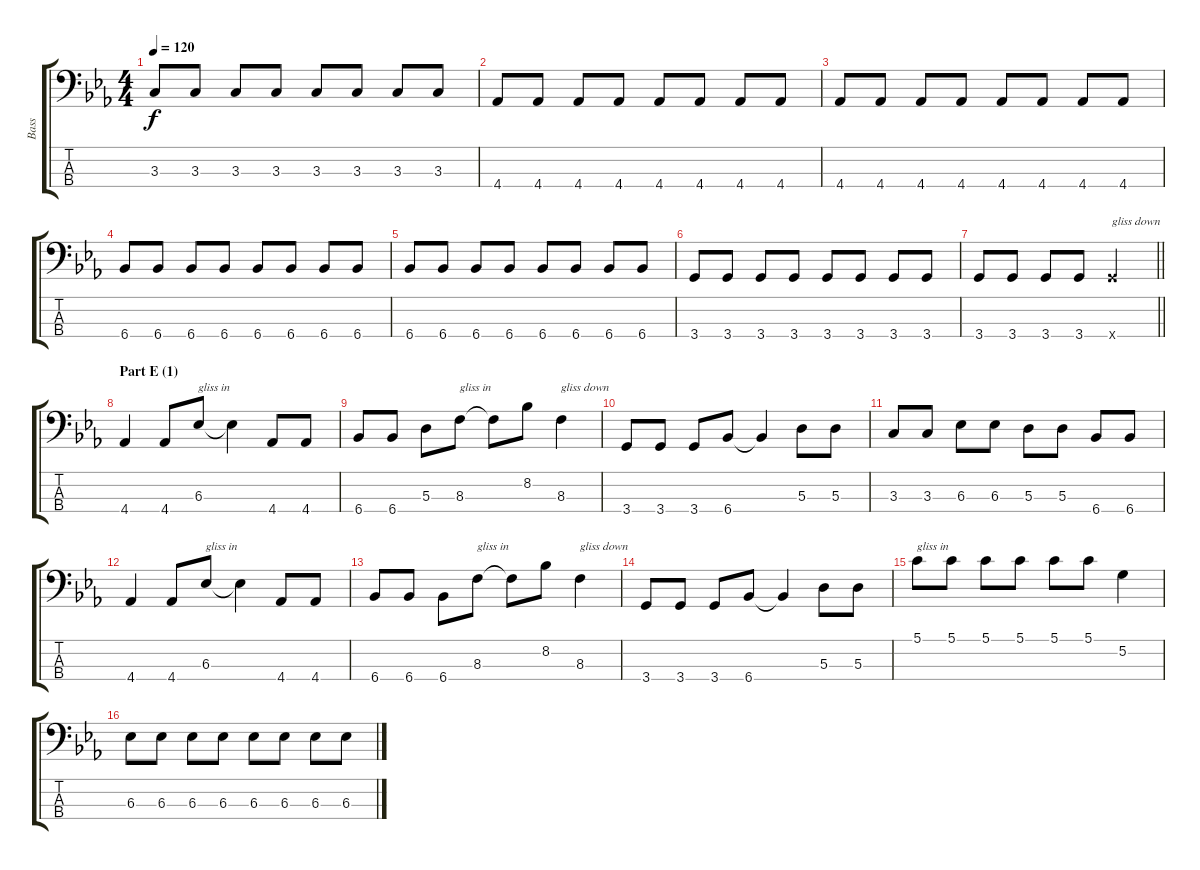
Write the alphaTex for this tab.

\track ("Bass" "Bass") {instrument electricbasspick}
\staff {score tabs}
\tuning (G2 D2 A1 E1) {hide}
\ts (4 4)
\tempo 120
\clef f4
\ks eb
3.3.8{dy f} 3.3.8 3.3.8 3.3.8 3.3.8 3.3.8 3.3.8 3.3.8 |
4.4.8 4.4.8 4.4.8 4.4.8 4.4.8 4.4.8 4.4.8 4.4.8 |
4.4.8 4.4.8 4.4.8 4.4.8 4.4.8 4.4.8 4.4.8 4.4.8 |
6.4.8 6.4.8 6.4.8 6.4.8 6.4.8 6.4.8 6.4.8 6.4.8 |
6.4.8 6.4.8 6.4.8 6.4.8 6.4.8 6.4.8 6.4.8 6.4.8 |
3.4.8 3.4.8 3.4.8 3.4.8 3.4.8 3.4.8 3.4.8 3.4.8 |
\barLineRight lightlight
3.4.8 3.4.8 3.4.8 3.4.8 3.4{x}.2{txt "gliss down"} |
\section ("" "Part E (1)")
4.4.4 4.4.8 6.3.8{txt "gliss in"} 6.3{t}.4 4.4.8 4.4.8 |
6.4.8 6.4.8 5.3.8 8.3.8{txt "gliss in"} 8.3{t}.8 8.2.8 8.3.4{txt "gliss down"} |
3.4.8 3.4.8 3.4.8 6.4.8 6.4{t}.4 5.3.8 5.3.8 |
3.3.8 3.3.8 6.3.8 6.3.8 5.3.8 5.3.8 6.4.8 6.4.8 |
4.4.4 4.4.8 6.3.8{txt "gliss in"} 6.3{t}.4 4.4.8 4.4.8 |
6.4.8 6.4.8 6.4.8 8.3.8{txt "gliss in"} 8.3{t}.8 8.2.8 8.3.4{txt "gliss down"} |
3.4.8 3.4.8 3.4.8 6.4.8 6.4{t}.4 5.3.8 5.3.8 |
5.1.8{txt "gliss in"} 5.1.8 5.1.8 5.1.8 5.1.8 5.1.8 5.2.4 |
6.3.8 6.3.8 6.3.8 6.3.8 6.3.8 6.3.8 6.3.8 6.3.8
